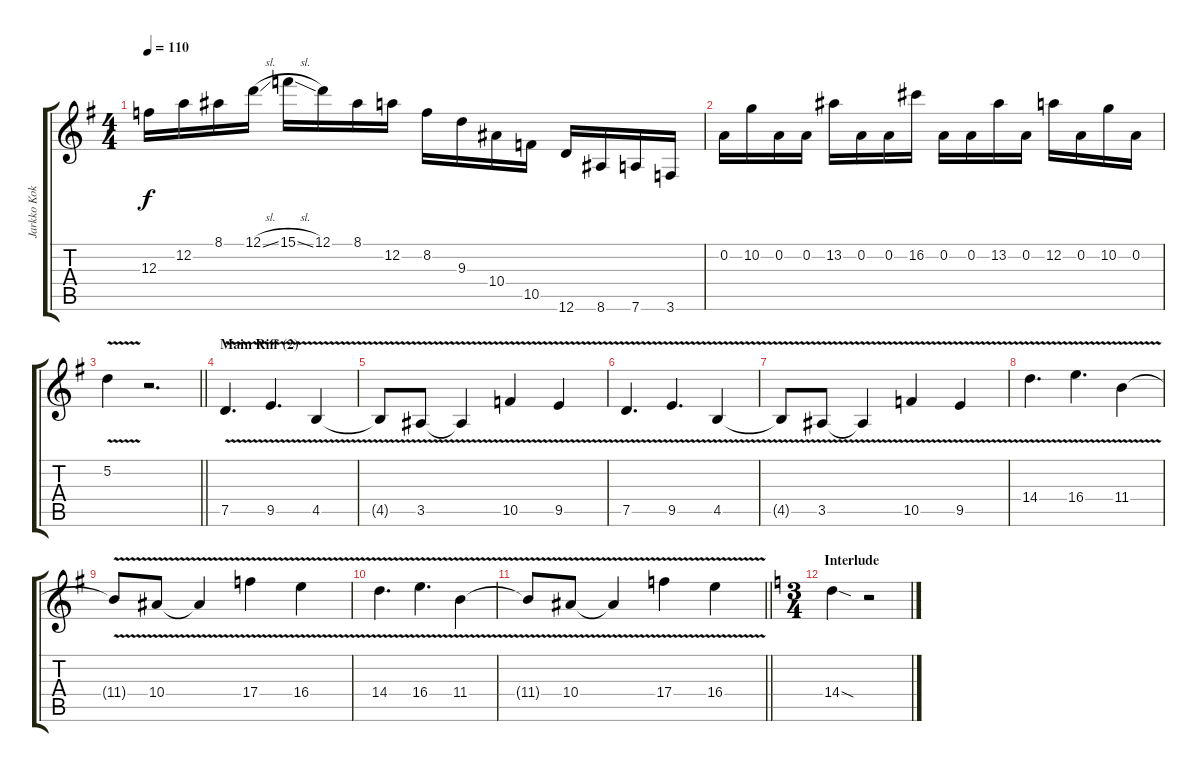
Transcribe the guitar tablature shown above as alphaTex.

\track ("Jarkko Kokko (lead guitar)" "Jarkko Kok") {instrument distortionguitar}
\staff {score tabs}
\tuning (D4 A3 F3 C3 G2 D2) {hide}
\ts (4 4)
\tempo 110
\clef g2
\ks eminor
12.3.16{dy f} 12.2.16 8.1.16 12.1{sl}.16 15.1{sl}.16 12.1.16 8.1.16 12.2.16 8.2.16 9.3.16 10.4.16 10.5.16 12.6.16 8.6.16 7.6.16 3.6.16 |
0.2.16 10.2.16 0.2.16 0.2.16 13.2.16 0.2.16 0.2.16 16.2.16 0.2.16 0.2.16 13.2.16 0.2.16 12.2.16 0.2.16 10.2.16 0.2.16 |
\barLineRight lightlight
5.2{v}.4 r.2{d} |
\section ("" "Main Riff (2)")
7.5{v}.4{d} 9.5{v}.4{d} 4.5{v}.4 |
4.5{t}.8 3.5{v}.8 3.5{t}.4 10.5{v}.4 9.5{v}.4 |
7.5{v}.4{d} 9.5{v}.4{d} 4.5{v}.4 |
4.5{t}.8 3.5{v}.8 3.5{t}.4 10.5{v}.4 9.5{v}.4 |
14.4{v}.4{d} 16.4{v}.4{d} 11.4{v}.4 |
11.4{t}.8 10.4{v}.8 10.4{t}.4 17.4{v}.4 16.4{v}.4 |
14.4{v}.4{d} 16.4{v}.4{d} 11.4{v}.4 |
\barLineRight lightlight
11.4{t}.8 10.4{v}.8 10.4{t}.4 17.4{v}.4 16.4{v}.4 |
\ts (3 4)
\section ("" "Interlude")
\ks aminor
14.4{sod}.4 r.2
